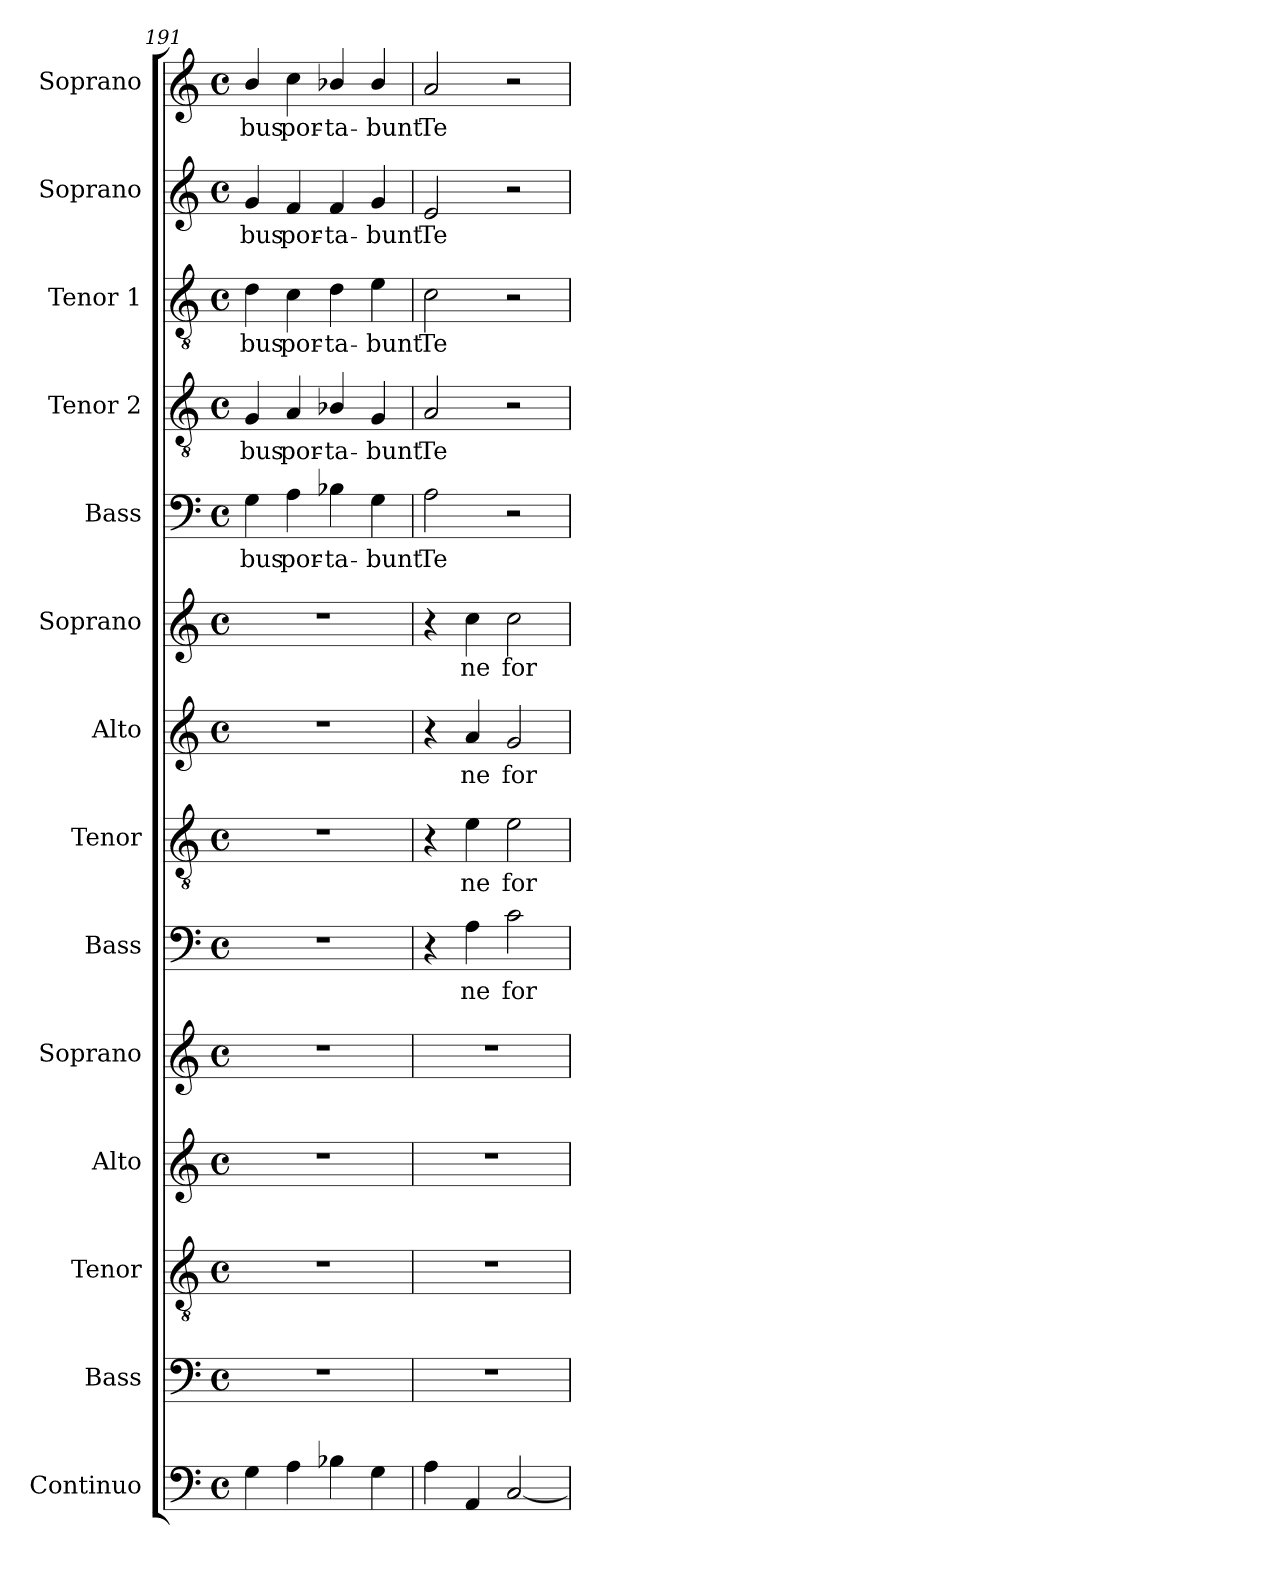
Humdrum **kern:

**kern	**kern	**kern	**kern	**kern	**kern	**text	**kern	**text	**kern	**text	**kern	**text	**kern	**text	**kern	**text	**kern	**text	**kern	**text	**kern	**text
*part14	*part13	*part12	*part11	*part10	*part9	*part9	*part8	*part8	*part7	*part7	*part6	*part6	*part5	*part5	*part4	*part4	*part3	*part3	*part2	*part2	*part1	*part1
*staff14	*staff13	*staff12	*staff11	*staff10	*staff9	*staff9	*staff8	*staff8	*staff7	*staff7	*staff6	*staff6	*staff5	*staff5	*staff4	*staff4	*staff3	*staff3	*staff2	*staff2	*staff1	*staff1
*I"Continuo	*I"Bass	*I"Tenor	*I"Alto	*I"Soprano	*I"Bass	*	*I"Tenor	*	*I"Alto	*	*I"Soprano	*	*I"Bass	*	*I"Tenor 2	*	*I"Tenor 1	*	*I"Soprano	*	*I"Soprano	*
*I'Cont.	*I'B.	*I'T.	*I'A.	*I'S.	*I'B.	*	*I'T.	*	*I'A.	*	*I'S.	*	*I'B.	*	*I'T2.	*	*I'T1.	*	*I'S.	*	*I'S.	*
*clefF4	*clefF4	*clefGv2	*clefG2	*clefG2	*clefF4	*	*clefGv2	*	*clefG2	*	*clefG2	*	*clefF4	*	*clefGv2	*	*clefGv2	*	*clefG2	*	*clefG2	*
*	*	*ITrd7c12	*	*	*	*	*ITrd7c12	*	*	*	*	*	*	*	*ITrd7c12	*	*ITrd7c12	*	*	*	*	*
*k[]	*k[]	*k[]	*k[]	*k[]	*k[]	*	*k[]	*	*k[]	*	*k[]	*	*k[]	*	*k[]	*	*k[]	*	*k[]	*	*k[]	*
*C:	*C:	*C:	*C:	*C:	*C:	*	*C:	*	*C:	*	*C:	*	*C:	*	*C:	*	*C:	*	*C:	*	*C:	*
*M4/4	*M4/4	*M4/4	*M4/4	*M4/4	*M4/4	*	*M4/4	*	*M4/4	*	*M4/4	*	*M4/4	*	*M4/4	*	*M4/4	*	*M4/4	*	*M4/4	*
*met(c)	*met(c)	*met(c)	*met(c)	*met(c)	*met(c)	*	*met(c)	*	*met(c)	*	*met(c)	*	*met(c)	*	*met(c)	*	*met(c)	*	*met(c)	*	*met(c)	*
=191	=191	=191	=191	=191	=191	=191	=191	=191	=191	=191	=191	=191	=191	=191	=191	=191	=191	=191	=191	=191	=191	=191
!	!	!	!	!	!	!	!	!	!	!	!	!	!	!LO:LY:b:color=#000000	!	!	!	!	!	!	!	!
!	!	!	!	!	!	!	!	!	!	!	!	!	!	!	!	!LO:LY:b:color=#000000	!	!	!	!	!	!
!	!	!	!	!	!	!	!	!	!	!	!	!	!	!	!	!	!	!LO:LY:b:color=#000000	!	!	!	!
!	!	!	!	!	!	!	!	!	!	!	!	!	!	!	!	!	!	!	!	!LO:LY:b:color=#000000	!	!
!	!	!	!	!	!	!	!	!	!	!	!	!	!	!	!	!	!	!	!	!	!	!LO:LY:b:color=#000000
4Gi\	1r	1r	1r	1r	1r	.	1r	.	1r	.	1r	.	4Gi\	-bus	4GGi/	-bus	4Di\	bus	4gi/	-bus	4bi/	-bus
!	!	!	!	!	!	!	!	!	!	!	!	!	!	!LO:LY:b:color=#000000	!	!	!	!	!	!	!	!
!	!	!	!	!	!	!	!	!	!	!	!	!	!	!	!	!LO:LY:b:color=#000000	!	!	!	!	!	!
!	!	!	!	!	!	!	!	!	!	!	!	!	!	!	!	!	!	!LO:LY:b:color=#000000	!	!	!	!
!	!	!	!	!	!	!	!	!	!	!	!	!	!	!	!	!	!	!	!	!LO:LY:b:color=#000000	!	!
!	!	!	!	!	!	!	!	!	!	!	!	!	!	!	!	!	!	!	!	!	!	!LO:LY:b:color=#000000
4Ai\	.	.	.	.	.	.	.	.	.	.	.	.	4Ai\	por-	4AAi/	por-	4Ci\	por-	4fi/	por-	4cci\	por-
!	!	!	!	!	!	!	!	!	!	!	!	!	!	!LO:LY:b:color=#000000	!	!	!	!	!	!	!	!
!	!	!	!	!	!	!	!	!	!	!	!	!	!	!	!	!LO:LY:b:color=#000000	!	!	!	!	!	!
!	!	!	!	!	!	!	!	!	!	!	!	!	!	!	!	!	!	!LO:LY:b:color=#000000	!	!	!	!
!	!	!	!	!	!	!	!	!	!	!	!	!	!	!	!	!	!	!	!	!LO:LY:b:color=#000000	!	!
!	!	!	!	!	!	!	!	!	!	!	!	!	!	!	!	!	!	!	!	!	!	!LO:LY:b:color=#000000
4B-Xi\	.	.	.	.	.	.	.	.	.	.	.	.	4B-Xi\	-ta-	4BB-Xi/	-ta-	4Di\	-ta-	4fi/	-ta-	4b-Xi/	-ta-
!	!	!	!	!	!	!	!	!	!	!	!	!	!	!LO:LY:b:color=#000000	!	!	!	!	!	!	!	!
!	!	!	!	!	!	!	!	!	!	!	!	!	!	!	!	!LO:LY:b:color=#000000	!	!	!	!	!	!
!	!	!	!	!	!	!	!	!	!	!	!	!	!	!	!	!	!	!LO:LY:b:color=#000000	!	!	!	!
!	!	!	!	!	!	!	!	!	!	!	!	!	!	!	!	!	!	!	!	!LO:LY:b:color=#000000	!	!
!	!	!	!	!	!	!	!	!	!	!	!	!	!	!	!	!	!	!	!	!	!	!LO:LY:b:color=#000000
4Gi\	.	.	.	.	.	.	.	.	.	.	.	.	4Gi\	-bunt	4GGi/	-bunt	4Ei\	-bunt	4gi/	-bunt	4b-i/	-bunt
=192	=192	=192	=192	=192	=192	=192	=192	=192	=192	=192	=192	=192	=192	=192	=192	=192	=192	=192	=192	=192	=192	=192
!	!	!	!	!	!	!	!	!	!	!	!	!	!	!LO:LY:b:color=#000000	!	!	!	!	!	!	!	!
!	!	!	!	!	!	!	!	!	!	!	!	!	!	!	!	!LO:LY:b:color=#000000	!	!	!	!	!	!
!	!	!	!	!	!	!	!	!	!	!	!	!	!	!	!	!	!	!LO:LY:b:color=#000000	!	!	!	!
!	!	!	!	!	!	!	!	!	!	!	!	!	!	!	!	!	!	!	!	!LO:LY:b:color=#000000	!	!
!	!	!	!	!	!	!	!	!	!	!	!	!	!	!	!	!	!	!	!	!	!	!LO:LY:b:color=#000000
4Ai\	1r	1r	1r	1r	4r	.	4r	.	4r	.	4r	.	2Ai\	Te	2AAi/	Te	2Ci\	Te	2ei/	Te	2ai/	Te
!	!	!	!	!	!	!LO:LY:b:color=#000000	!	!	!	!	!	!	!	!	!	!	!	!	!	!	!	!
!	!	!	!	!	!	!	!	!LO:LY:b:color=#000000	!	!	!	!	!	!	!	!	!	!	!	!	!	!
!	!	!	!	!	!	!	!	!	!	!LO:LY:b:color=#000000	!	!	!	!	!	!	!	!	!	!	!	!
!	!	!	!	!	!	!	!	!	!	!	!	!LO:LY:b:color=#000000	!	!	!	!	!	!	!	!	!	!
4AAi/	.	.	.	.	4Ai\	ne	4Ei\	ne	4ai/	ne	4cci\	ne	.	.	.	.	.	.	.	.	.	.
!	!	!	!	!	!	!LO:LY:b:color=#000000	!	!	!	!	!	!	!	!	!	!	!	!	!	!	!	!
!	!	!	!	!	!	!	!	!LO:LY:b:color=#000000	!	!	!	!	!	!	!	!	!	!	!	!	!	!
!	!	!	!	!	!	!	!	!	!	!LO:LY:b:color=#000000	!	!	!	!	!	!	!	!	!	!	!	!
!	!	!	!	!	!	!	!	!	!	!	!	!LO:LY:b:color=#000000	!	!	!	!	!	!	!	!	!	!
[2Ci/	.	.	.	.	2ci\	for-	2Ei\	for-	2gi/	for-	2cci\	for-	2r	.	2r	.	2r	.	2r	.	2r	.
=	=	=	=	=	=	=	=	=	=	=	=	=	=	=	=	=	=	=	=	=	=	=
*-	*-	*-	*-	*-	*-	*-	*-	*-	*-	*-	*-	*-	*-	*-	*-	*-	*-	*-	*-	*-	*-	*-
